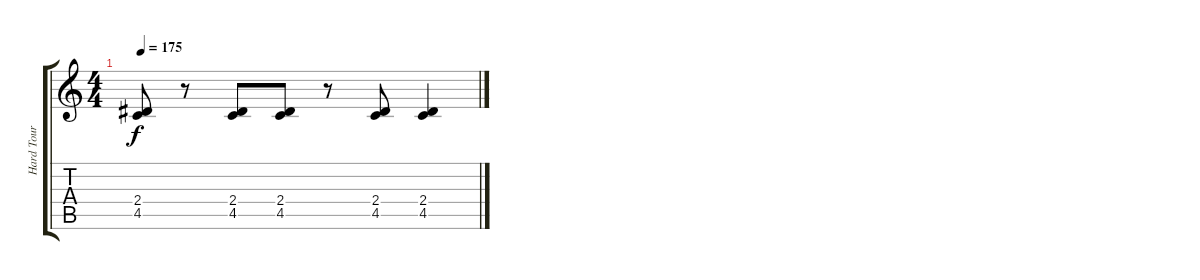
\track ("Hard Tour" "Hard Tour") {instrument distortionguitar}
\staff {score tabs}
\tuning (Eb4 Bb3 Gb3 Db3 Ab2 Eb2) {hide}
\ts (4 4)
\tempo 175
\clef g2
\ks c
(2.4 4.5).8{dy f} r.8 (2.4 4.5).8 (2.4 4.5).8 r.8 (2.4 4.5).8 (2.4 4.5).4
